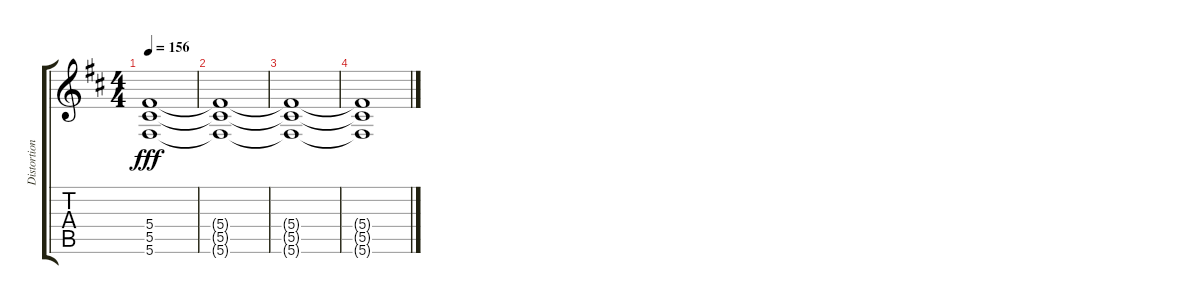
\track ("Distortion 1" "Distortion") {instrument distortionguitar}
\staff {score tabs}
\tuning (Eb4 Bb3 Gb3 Db3 Ab2 Db2) {hide}
\ts (4 4)
\tempo 156
\clef g2
\ks d
(5.4{t} 5.5{t} 5.6{t}).1{dy fff} |
(5.4{t} 5.5{t} 5.6{t}).1 |
(5.4{t} 5.5{t} 5.6{t}).1 |
(5.4{t} 5.5{t} 5.6{t}).1
